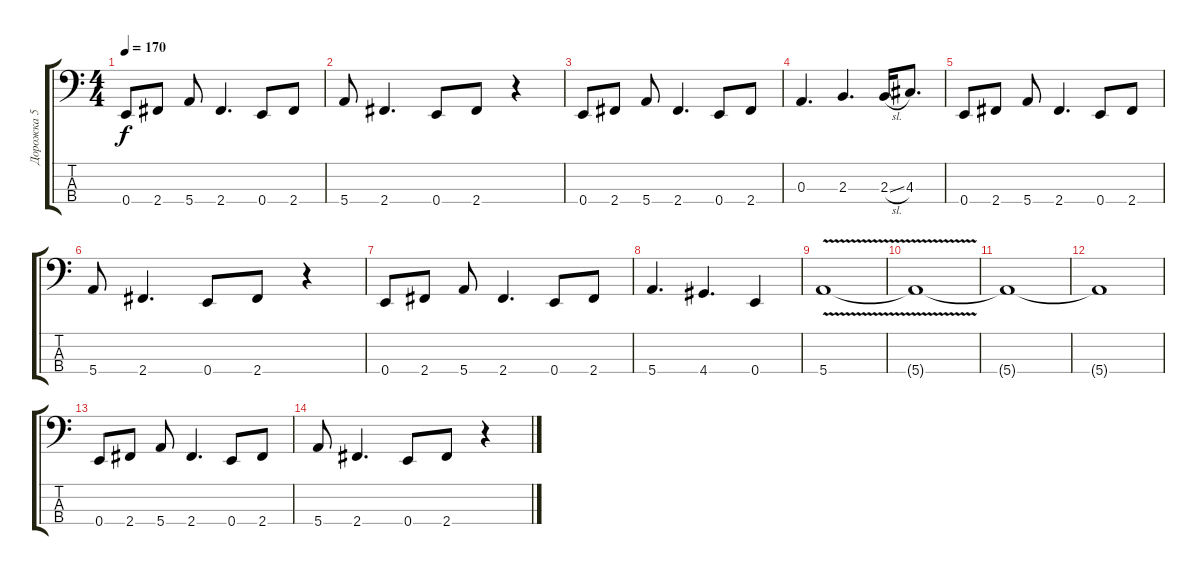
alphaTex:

\track ("Дорожка 5" "Дорожка 5") {instrument electricbasspick}
\staff {score tabs}
\tuning (G2 D2 A1 E1) {hide}
\ts (4 4)
\tempo 170
\clef f4
\ks c
0.4.8{dy f} 2.4.8 5.4.8 2.4.4{d} 0.4.8 2.4.8 |
5.4.8 2.4.4{d} 0.4.8 2.4.8 r.4 |
0.4.8 2.4.8 5.4.8 2.4.4{d} 0.4.8 2.4.8 |
0.3.4{d} 2.3.4{d} 2.3{sl}.16 4.3.8{d} |
0.4.8 2.4.8 5.4.8 2.4.4{d} 0.4.8 2.4.8 |
5.4.8 2.4.4{d} 0.4.8 2.4.8 r.4 |
0.4.8 2.4.8 5.4.8 2.4.4{d} 0.4.8 2.4.8 |
5.4.4{d} 4.4.4{d} 0.4.4 |
5.4{v}.1 |
5.4{t}.1 |
5.4{t}.1 |
5.4{t}.1 |
0.4.8 2.4.8 5.4.8 2.4.4{d} 0.4.8 2.4.8 |
5.4.8 2.4.4{d} 0.4.8 2.4.8 r.4
